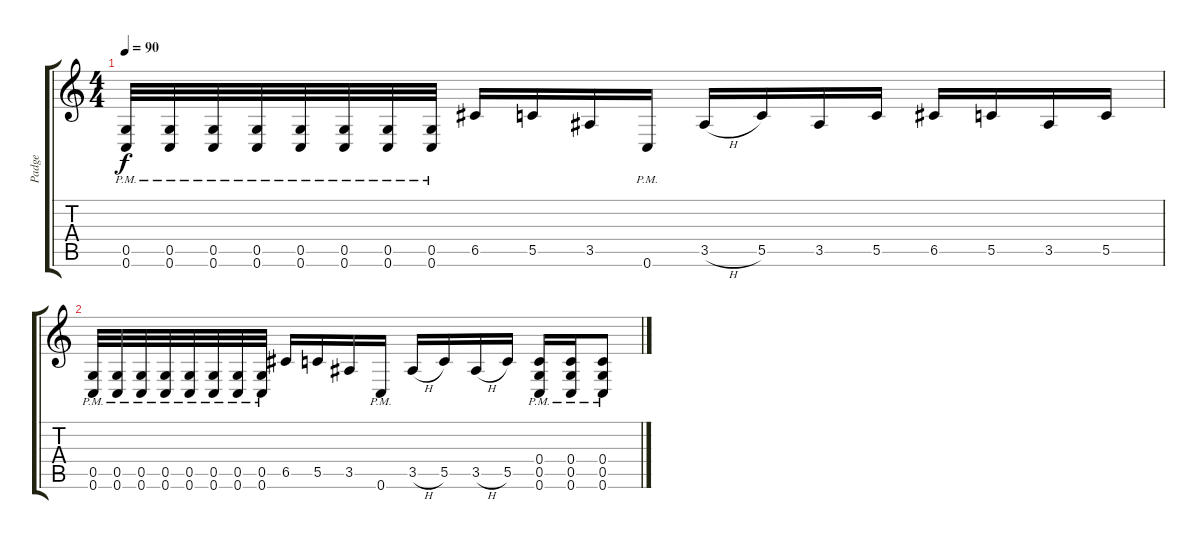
\track ("Padge" "Padge") {instrument electricguitarjazz}
\staff {score tabs}
\tuning (D4 A3 F3 C3 G2 C2) {hide}
\ts (4 4)
\tempo 90
\clef g2
\ks c
(0.5{pm} 0.6{pm}).32{dy f instrument distortionguitar} (0.5{pm} 0.6{pm}).32 (0.5{pm} 0.6{pm}).32 (0.5{pm} 0.6{pm}).32 (0.5{pm} 0.6{pm}).32 (0.5{pm} 0.6{pm}).32 (0.5{pm} 0.6{pm}).32 (0.5{pm} 0.6{pm}).32 6.5.16 5.5.16 3.5.16 0.6{pm}.16 3.5{h}.16 5.5.16 3.5.16 5.5.16 6.5.16 5.5.16 3.5.16 5.5.16 |
(0.5{pm} 0.6{pm}).32 (0.5{pm} 0.6{pm}).32 (0.5{pm} 0.6{pm}).32 (0.5{pm} 0.6{pm}).32 (0.5{pm} 0.6{pm}).32 (0.5{pm} 0.6{pm}).32 (0.5{pm} 0.6{pm}).32 (0.5{pm} 0.6{pm}).32 6.5.16 5.5.16 3.5.16 0.6{pm}.16 3.5{h}.16 5.5.16 3.5{h}.16 5.5.16 (0.4{pm} 0.5{pm} 0.6{pm}).16 (0.4{pm} 0.5{pm} 0.6{pm}).16 (0.4{pm} 0.5{pm} 0.6{pm}).8
